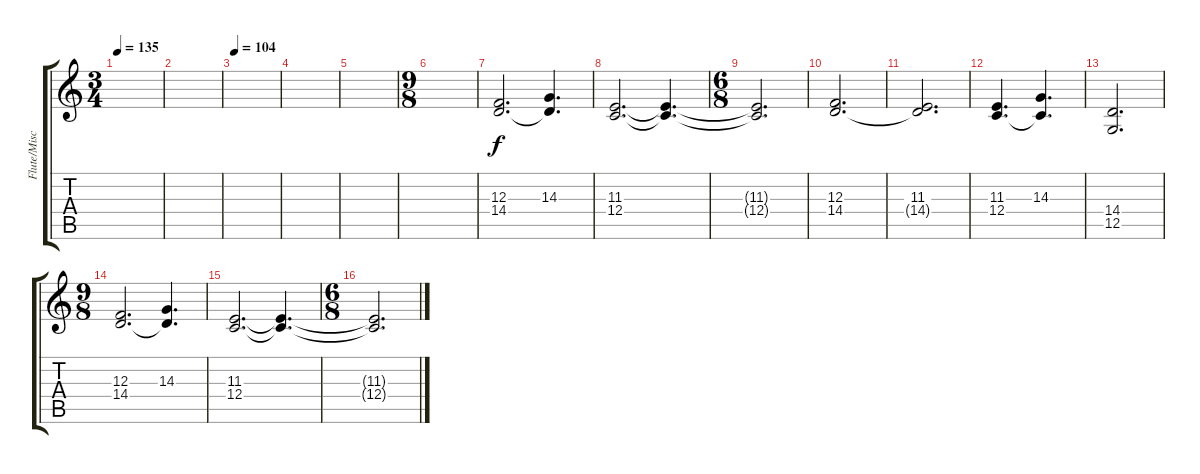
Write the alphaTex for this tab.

\track ("Flute/Misc" "Flute/Misc") {instrument pad2warm}
\staff {score tabs}
\tuning (D4 A3 F3 C3 G2 D2) {hide}
\ts (3 4)
\tempo 135
\clef g2
\ks c
|
|
\tempo 104
|
|
|
\ts (9 8)
|
(12.3 14.4).2{d} (14.3 14.4{t}).4{d} |
(11.3 12.4).2{d} (11.3{t} 12.4{t}).4{d} |
\ts (6 8)
(11.3{t} 12.4{t}).2{d} |
(12.3 14.4).2{d} |
(11.3 14.4{t}).2{d} |
(11.3 12.4).4{d} (14.3 12.4{t}).4{d} |
(14.4 12.5).2{d} |
\ts (9 8)
(12.3 14.4).2{d} (14.3 14.4{t}).4{d} |
(11.3 12.4).2{d} (11.3{t} 12.4{t}).4{d} |
\ts (6 8)
(11.3{t} 12.4{t}).2{d}
